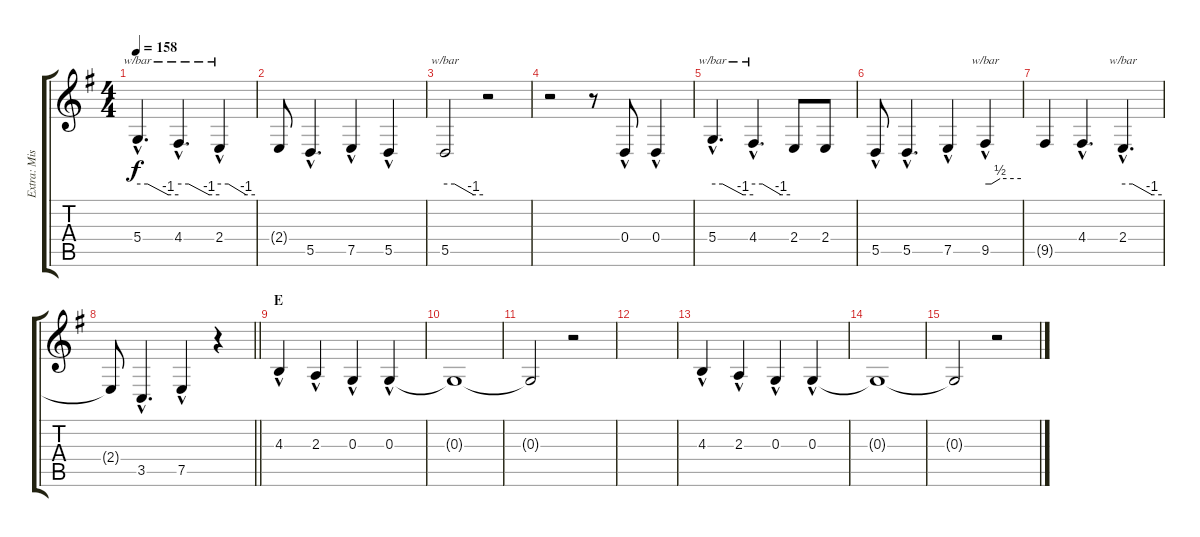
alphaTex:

\track ("Extra: Misc" "Extra: Mis") {instrument synthstrings1}
\staff {score tabs}
\tuning (E4 B3 G3 D3 A2 E2) {hide}
\ts (4 4)
\tempo 158
\clef g2
\ks g
5.4{hac}.4{d tbe (custom default 0 0 15 0 45 -4 60 -4) dy f} 4.4{hac}.4{d tbe (custom default 0 0 15 0 45 -4 60 -4)} 2.4{hac}.4{tbe (custom default 0 0 15 0 45 -4 60 -4)} |
2.4{t}.8 5.5{hac}.4{d} 7.5{hac}.4 5.5{hac}.4 |
5.5.2{tbe (custom default 0 0 15 0 45 -4 60 -4)} r.2 |
r.2 r.8 0.4{hac}.8 0.4{hac}.4 |
5.4{hac}.4{d tbe (custom default 0 0 15 0 45 -4 60 -4)} 4.4{hac}.4{d tbe (custom default 0 0 15 0 45 -4 60 -4)} 2.4.8 2.4.8 |
5.5{hac}.8 5.5{hac}.4{d} 7.5{hac}.4 9.5{hac}.4{tbe (custom default 0 0 10 0 25 2 60 2)} |
9.5{t}.4 4.4{hac}.4{d} 2.4{hac}.4{d tbe (custom default 0 0 15 0 45 -4 60 -4)} |
\barLineRight lightlight
2.4{t}.8 3.5{hac}.4{d} 7.5{hac}.4 r.4 |
\section ("" "E")
4.3{hac}.4 2.3{hac}.4 0.3{hac}.4 0.3{hac}.4 |
0.3{t}.1 |
0.3{t}.2 r.2 |
|
4.3{hac}.4 2.3{hac}.4 0.3{hac}.4 0.3{hac}.4 |
0.3{t}.1 |
0.3{t}.2 r.2
